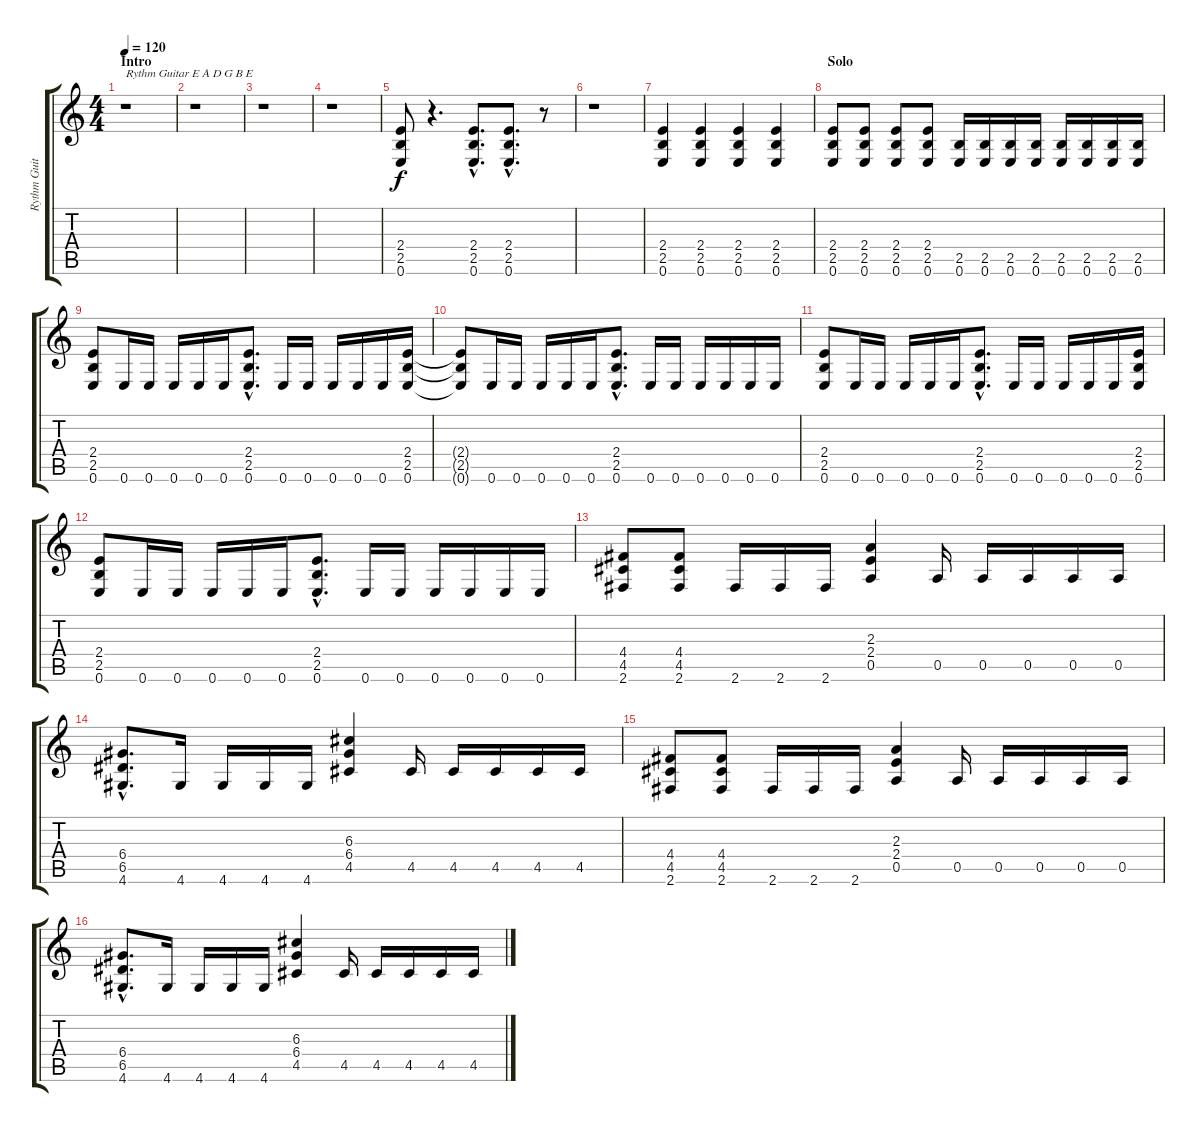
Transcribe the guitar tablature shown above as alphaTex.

\track ("Rythm Guitar" "Rythm Guit") {instrument distortionguitar}
\staff {score tabs}
\tuning (E4 B3 G3 D3 A2 E2) {hide}
\ts (4 4)
\section ("" "Intro")
\tempo 120
\clef g2
\ks c
r.1{txt "Rythm Guitar E A D G B E" dy f instrument distortionguitar} |
r.1 |
r.1 |
r.1 |
(2.4 2.5 0.6).8 r.4{d} (2.4{hac} 2.5{hac} 0.6{hac}).8{d} (2.4{hac} 2.5{hac} 0.6{hac}).8{d} r.8 |
r.1 |
(2.4 2.5 0.6).4 (2.4 2.5 0.6).4 (2.4 2.5 0.6).4 (2.4 2.5 0.6).4 |
\section ("" "Solo")
(2.4 2.5 0.6).8 (2.4 2.5 0.6).8 (2.4 2.5 0.6).8 (2.4 2.5 0.6).8 (2.5 0.6).16 (2.5 0.6).16 (2.5 0.6).16 (2.5 0.6).16 (2.5 0.6).16 (2.5 0.6).16 (2.5 0.6).16 (2.5 0.6).16 |
(2.4 2.5 0.6).8 0.6.16 0.6.16 0.6.16 0.6.16 0.6.16 (2.4{hac} 2.5{hac} 0.6{hac}).8{d} 0.6.16 0.6.16 0.6.16 0.6.16 0.6.16 (2.4 2.5 0.6).16 |
(2.4{t} 2.5{t} 0.6{t}).8 0.6.16 0.6.16 0.6.16 0.6.16 0.6.16 (2.4{hac} 2.5{hac} 0.6{hac}).8{d} 0.6.16 0.6.16 0.6.16 0.6.16 0.6.16 0.6.16 |
(2.4 2.5 0.6).8 0.6.16 0.6.16 0.6.16 0.6.16 0.6.16 (2.4{hac} 2.5{hac} 0.6{hac}).8{d} 0.6.16 0.6.16 0.6.16 0.6.16 0.6.16 (2.4 2.5 0.6).16 |
(2.4 2.5 0.6).8 0.6.16 0.6.16 0.6.16 0.6.16 0.6.16 (2.4{hac} 2.5{hac} 0.6{hac}).8{d} 0.6.16 0.6.16 0.6.16 0.6.16 0.6.16 0.6.16 |
(4.4 4.5 2.6).8 (4.4 4.5 2.6).8 2.6.16 2.6.16 2.6.16 (2.3 2.4 0.5).4 0.5.16 0.5.16 0.5.16 0.5.16 0.5.16 |
(6.4{hac} 6.5{hac} 4.6{hac}).8{d} 4.6.16 4.6.16 4.6.16 4.6.16 (6.3 6.4 4.5).4 4.5.16 4.5.16 4.5.16 4.5.16 4.5.16 |
(4.4 4.5 2.6).8 (4.4 4.5 2.6).8 2.6.16 2.6.16 2.6.16 (2.3 2.4 0.5).4 0.5.16 0.5.16 0.5.16 0.5.16 0.5.16 |
(6.4{hac} 6.5{hac} 4.6{hac}).8{d} 4.6.16 4.6.16 4.6.16 4.6.16 (6.3 6.4 4.5).4 4.5.16 4.5.16 4.5.16 4.5.16 4.5.16
